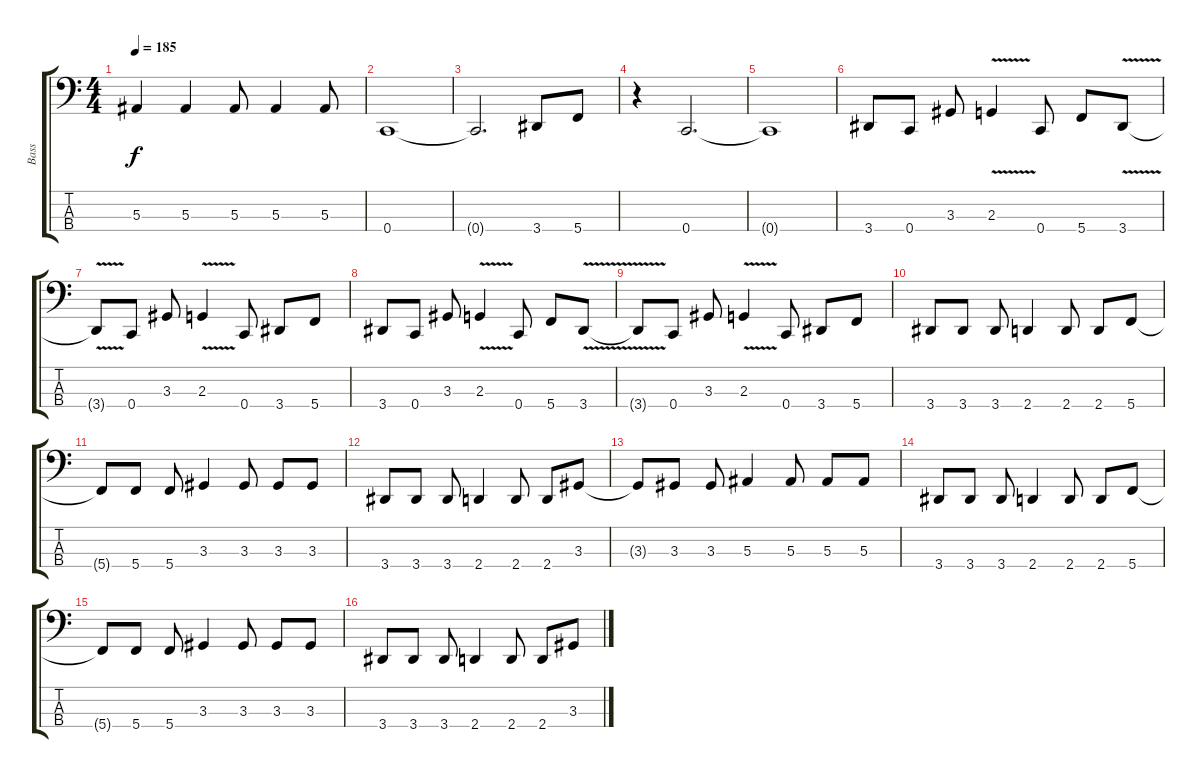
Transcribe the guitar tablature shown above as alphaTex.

\track ("Bass" "Bass") {instrument electricbasspick}
\staff {score tabs}
\tuning (Eb2 Bb1 F1 C1) {hide}
\ts (4 4)
\tempo 185
\clef f4
\ks c
5.3{t}.4{dy f} 5.3.4 5.3.8 5.3.4 5.3.8 |
0.4.1 |
0.4{t}.2{d} 3.4.8 5.4.8 |
r.4 0.4.2{d} |
0.4{t}.1 |
3.4.8 0.4.8 3.3.8 2.3{v}.4 0.4.8 5.4.8 3.4{v}.8 |
3.4{t}.8 0.4.8 3.3.8 2.3{v}.4 0.4.8 3.4.8 5.4.8 |
3.4.8 0.4.8 3.3.8 2.3{v}.4 0.4.8 5.4.8 3.4{v}.8 |
3.4{t}.8 0.4.8 3.3.8 2.3{v}.4 0.4.8 3.4.8 5.4.8 |
3.4.8 3.4.8 3.4.8 2.4.4 2.4.8 2.4.8 5.4.8 |
5.4{t}.8 5.4.8 5.4.8 3.3.4 3.3.8 3.3.8 3.3.8 |
3.4.8 3.4.8 3.4.8 2.4.4 2.4.8 2.4.8 3.3.8 |
3.3{t}.8 3.3.8 3.3.8 5.3.4 5.3.8 5.3.8 5.3.8 |
3.4.8 3.4.8 3.4.8 2.4.4 2.4.8 2.4.8 5.4.8 |
5.4{t}.8 5.4.8 5.4.8 3.3.4 3.3.8 3.3.8 3.3.8 |
3.4.8 3.4.8 3.4.8 2.4.4 2.4.8 2.4.8 3.3.8
